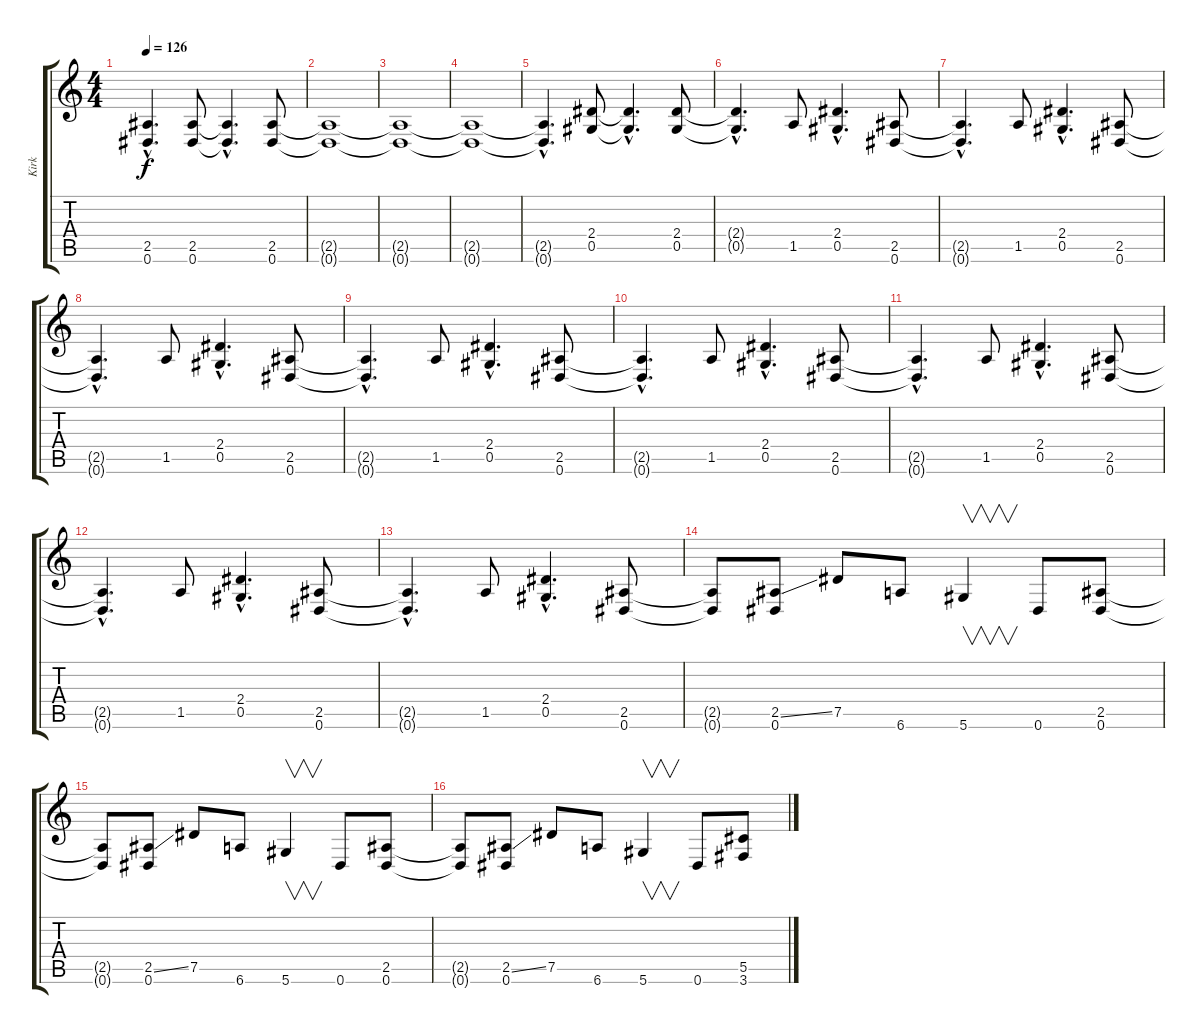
\track ("Kirk" "Kirk") {instrument distortionguitar}
\staff {score tabs}
\tuning (Eb4 Bb3 Gb3 Db3 Ab2 Eb2) {hide}
\ts (4 4)
\tempo 126
\clef g2
\ks c
(2.5{hac t} 0.6{hac t}).4{d dy f} (2.5 0.6).8 (2.5{hac t} 0.6{hac t}).4{d} (2.5 0.6).8 |
(2.5{t} 0.6{t}).1 |
(2.5{t} 0.6{t}).1 |
(2.5{t} 0.6{t}).1 |
(2.5{hac t} 0.6{hac t}).4{d} (2.4 0.5).8 (2.4{hac t} 0.5{hac t}).4{d} (2.4 0.5).8 |
(2.4{hac t} 0.5{hac t}).4{d} 1.5.8 (2.4{hac} 0.5{hac}).4{d} (2.5 0.6).8 |
(2.5{hac t} 0.6{hac t}).4{d} 1.5.8 (2.4{hac} 0.5{hac}).4{d} (2.5 0.6).8 |
(2.5{hac t} 0.6{hac t}).4{d} 1.5.8 (2.4{hac} 0.5{hac}).4{d} (2.5 0.6).8 |
(2.5{hac t} 0.6{hac t}).4{d} 1.5.8 (2.4{hac} 0.5{hac}).4{d} (2.5 0.6).8 |
(2.5{hac t} 0.6{hac t}).4{d} 1.5.8 (2.4{hac} 0.5{hac}).4{d} (2.5 0.6).8 |
(2.5{hac t} 0.6{hac t}).4{d} 1.5.8 (2.4{hac} 0.5{hac}).4{d} (2.5 0.6).8 |
(2.5{hac t} 0.6{hac t}).4{d} 1.5.8 (2.4{hac} 0.5{hac}).4{d} (2.5 0.6).8 |
(2.5{hac t} 0.6{hac t}).4{d} 1.5.8 (2.4{hac} 0.5{hac}).4{d} (2.5 0.6).8 |
(2.5{t} 0.6{t}).8 (2.5{ss} 0.6).8 7.5.8 6.6.8 5.6.4{v} 0.6.8 (2.5 0.6).8 |
(2.5{t} 0.6{t}).8 (2.5{ss} 0.6).8 7.5.8 6.6.8 5.6.4{v} 0.6.8 (2.5 0.6).8 |
(2.5{t} 0.6{t}).8 (2.5{ss} 0.6).8 7.5.8 6.6.8 5.6.4{v} 0.6.8 (5.5 3.6).8
